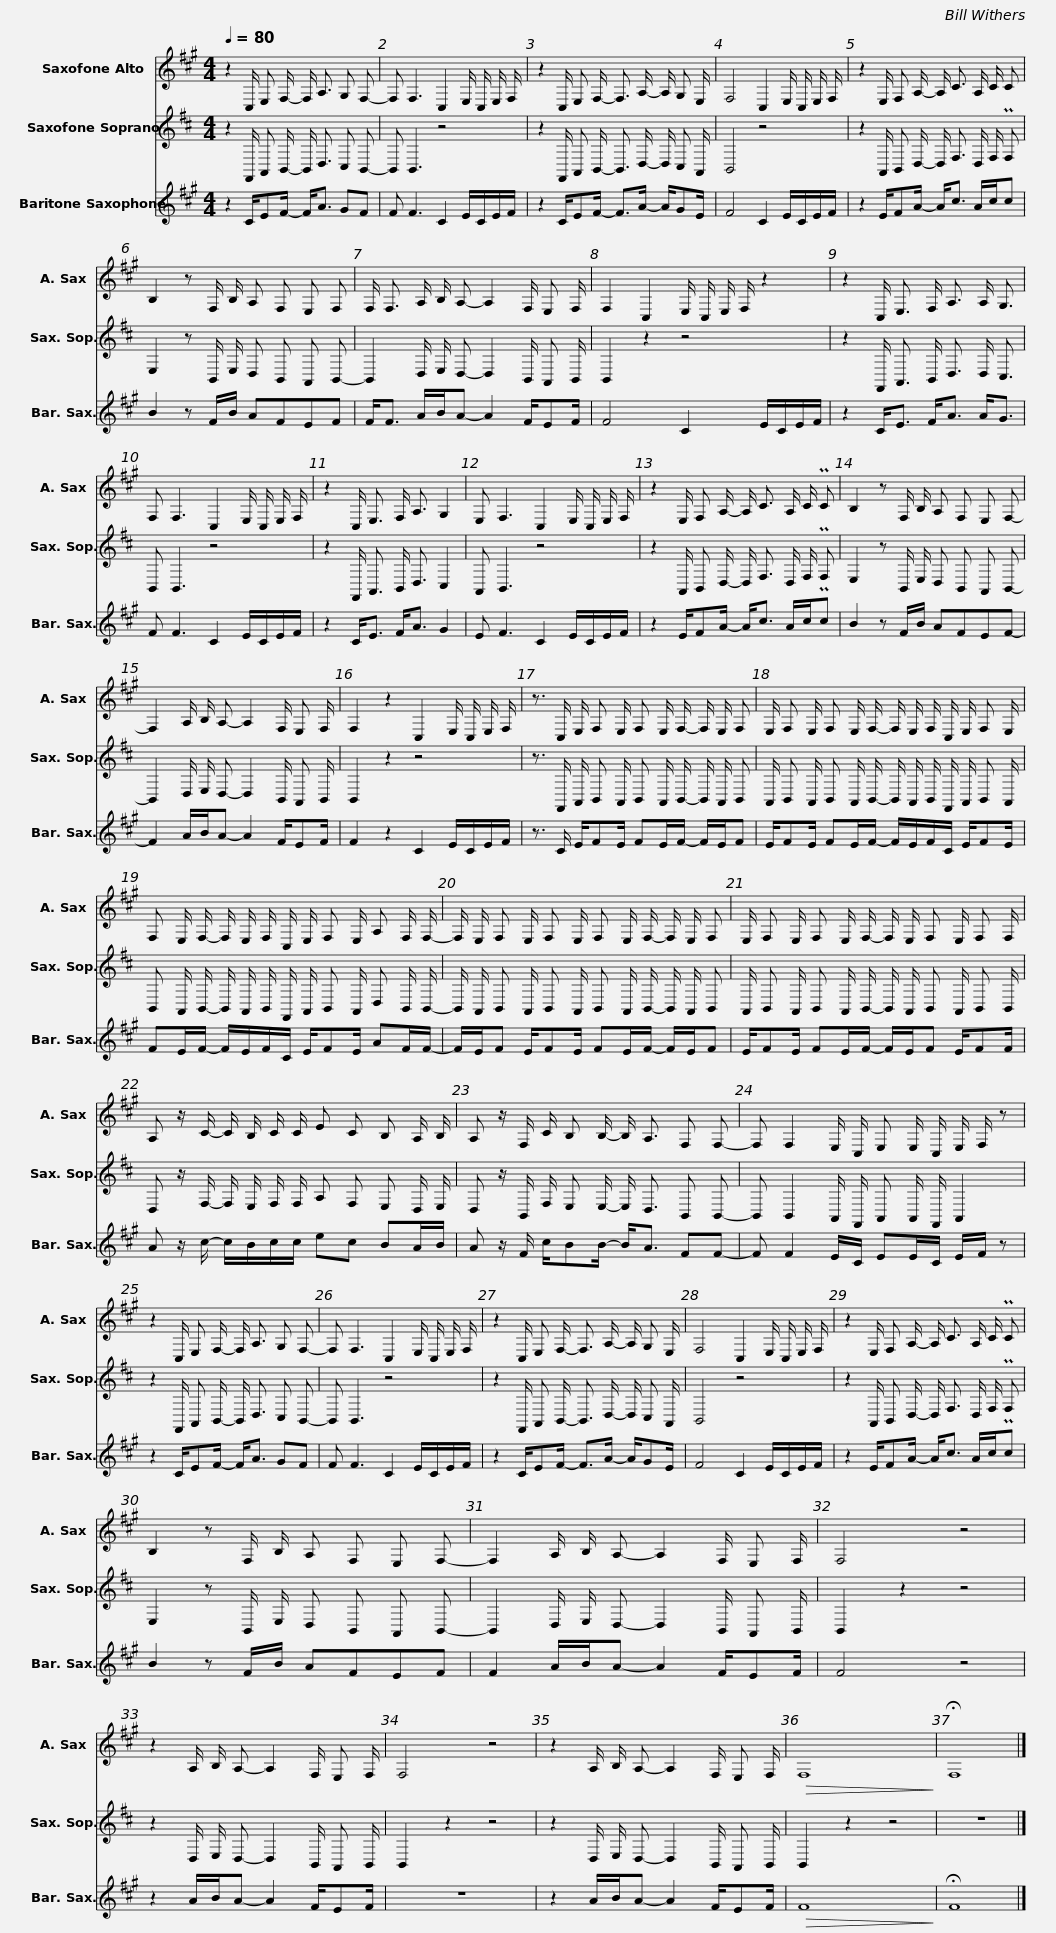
X:1
%%score 1 2 3
L:1/8
Q:1/4=80
M:4/4
I:linebreak $
K:none
V:1 treble transpose=-9
V:2 treble transpose=-2
V:3 treble transpose=-21
V:1
[K:A] z2 C,/ E, F,/- F,/ A,3/2 G, F,- | F, F,3 C,2 E,/ C,/ E,/ F,/ | z2 C,/ E, F,/- F,3/2 A,/- A,/ G, E,/ | F,4 C,2 E,/ C,/ E,/ F,/ |$ z2 E,/ F, A,/- A,/ C3/2 A,/ C/ C | %5
 B,2 z F,/ B,/ A, F, E, F, | F,/ F,3/2 A,/ B,/ A,- A,2 F,/ E, F,/ | F,2 C,2 E,/ C,/ E,/ F,/ z2 |$ z2 C,/ E,3/2 F,/ A,3/2 A,/ G,3/2 | F, F,3 C,2 E,/ C,/ E,/ F,/ | %10
 z2 C,/ E,3/2 F,/ A,3/2 G,2 | E, F,3 C,2 E,/ C,/ E,/ F,/ |$ z2 E,/ F, A,/- A,/ C3/2 A,/ C/ PC | B,2 z F,/ B,/ A, F, E, F,- | F,2 A,/ B,/ A,- A,2 F,/ E, F,/ | %15
 F,2 z2 C,2 E,/ C,/ E,/ F,/ |$ z3/2 C,/ E,/ F, E,/ F, E,/ F,/- F,/ E,/ F, | E,/ F, E,/ F, E,/ F,/- F,/ E,/ F,/ C,/ E,/ F, E,/ | F, E,/ F,/- F,/ E,/ F,/ C,/ E,/ F, E,/ A, F,/ F,/- |$ F,/ E,/ F, E,/ F, E,/ F, E,/ F,/- F,/ E,/ F, | %20
 E,/ F, E,/ F, E,/ F,/- F,/ E,/ F, E,/ F, F,/ | A, z/ C/- C/ B,/ C/ C/ E C B, A,/ B,/ |$ A, z/ F,/ C/ B, B,/- B,/ A,3/2 F, F,- | F, F,2 E,/ C,/ E, E,/ C,/ E,/ F,/ z | z2 C,/ E, F,/- F,/ A,3/2 G, F,- | %25
 F, F,3 C,2 E,/ C,/ E,/ F,/ |$ z2 C,/ E, F,/- F,3/2 A,/- A,/ G, E,/ | F,4 C,2 E,/ C,/ E,/ F,/ | z2 E,/ F, A,/- A,/ C3/2 A,/ C/ PC | B,2 z F,/ B,/ A, F, E, F,- |$ %30
 F,2 A,/ B,/ A,- A,2 F,/ E, F,/ | F,4 z4 | z2 A,/ B,/ A,- A,2 F,/ E, F,/ | F,4 z4 | z2 A,/ B,/ A,- A,2 F,/ E, F,/ | %35
!>(! F,8!>)! | !fermata!F,8 |] %37
V:2
[K:D] z2 F,,/ A,, B,,/- B,,/ D,3/2 C, B,,- | B,, B,,3 z4 | z2 F,,/ A,, B,,/- B,,3/2 D,/- D,/ C, A,,/ | B,,4 z4 |$ z2 A,,/ B,, D,/- D,/ F,3/2 D,/ F,/ PF, | %5
 E,2 z B,,/ E,/ D, B,, A,, B,,- | B,,2 D,/ E,/ D,- D,2 B,,/ A,, B,,/ | B,,2 z2 z4 |$ z2 F,,/ A,,3/2 B,,/ D,3/2 D,/ C,3/2 | B,, B,,3 z4 | %10
 z2 F,,/ A,,3/2 B,,/ D,3/2 C,2 | A,, B,,3 z4 |$ z2 A,,/ B,, D,/- D,/ F,3/2 D,/ F,/ PF, | E,2 z B,,/ E,/ D, B,, A,, B,,- | B,,2 D,/ E,/ D,- D,2 B,,/ A,, B,,/ | %15
 B,,2 z2 z4 |$ z3/2 F,,/ A,,/ B,, A,,/ B,, A,,/ B,,/- B,,/ A,,/ B,, | A,,/ B,, A,,/ B,, A,,/ B,,/- B,,/ A,,/ B,,/ F,,/ A,,/ B,, A,,/ | B,, A,,/ B,,/- B,,/ A,,/ B,,/ F,,/ A,,/ B,, A,,/ D, B,,/ B,,/- |$ B,,/ A,,/ B,, A,,/ B,, A,,/ B,, A,,/ B,,/- B,,/ A,,/ B,, | %20
 A,,/ B,, A,,/ B,, A,,/ B,,/- B,,/ A,,/ B,, A,,/ B,, B,,/ | D, z/ F,/- F,/ E,/ F,/ F,/ A, F, E, D,/ E,/ |$ D, z/ B,,/ F,/ E, E,/- E,/ D,3/2 B,, B,,- | B,, B,,2 A,,/ F,,/ A,, A,,/ F,,/ A,,2 | z2 F,,/ A,, B,,/- B,,/ D,3/2 C, B,,- | %25
 B,, B,,3 z4 |$ z2 F,,/ A,, B,,/- B,,3/2 D,/- D,/ C, A,,/ | B,,4 z4 | z2 A,,/ B,, D,/- D,/ F,3/2 D,/ F,/ PF, | E,2 z B,,/ E,/ D, B,, A,, B,,- |$ %30
 B,,2 D,/ E,/ D,- D,2 B,,/ A,, B,,/ | B,,2 z2 z4 | z2 D,/ E,/ D,- D,2 B,,/ A,, B,,/ | B,,2 z2 z4 | z2 D,/ E,/ D,- D,2 B,,/ A,, B,,/ | %35
 B,,2 z2 z4 | z8 |] %37
V:3
[K:A] z2 C/EF/- F<A GF | F F3 C2 E/C/E/F/ | z2 C/EF/- F>A- A/GE/ | F4 C2 E/C/E/F/ |$ z2 E/FA/- A<c A/c/c | %5
 B2 z F/B/ AFEF | F<F A/B/A- A2 F/EF/ | F4 C2 E/C/E/F/ |$ z2 C<E F<A A<G | F F3 C2 E/C/E/F/ | %10
 z2 C<E F<A G2 | E F3 C2 E/C/E/F/ |$ z2 E/FA/- A<c A/c/Pc | B2 z F/B/ AFEF- | F2 A/B/A- A2 F/EF/ | %15
 F2 z2 C2 E/C/E/F/ |$ z3/2 C/ E/FE/ FE/F/- F/E/F | E/FE/ FE/F/- F/E/F/C/ E/FE/ | FE/F/- F/E/F/C/ E/FE/ AF/F/- |$ F/E/F E/FE/ FE/F/- F/E/F | %20
 E/FE/ FE/F/- F/E/F E/FF/ | A z/ c/- c/B/c/c/ ec BA/B/ |$ A z/ F/ c/BB/- B<A FF- | F F2 E/C/ EE/C/ E/F/ z | z2 C/EF/- F<A GF | %25
 F F3 C2 E/C/E/F/ |$ z2 C/EF/- F>A- A/GE/ | F4 C2 E/C/E/F/ | z2 E/FA/- A<c A/c/Pc | B2 z F/B/ AFEF |$ %30
 F2 A/B/A- A2 F/EF/ | F4 z4 | z2 A/B/A- A2 F/EF/ | z8 | z2 A/B/A- A2 F/EF/ | %35
!>(! F8!>)! | !fermata!F8 |] %37
